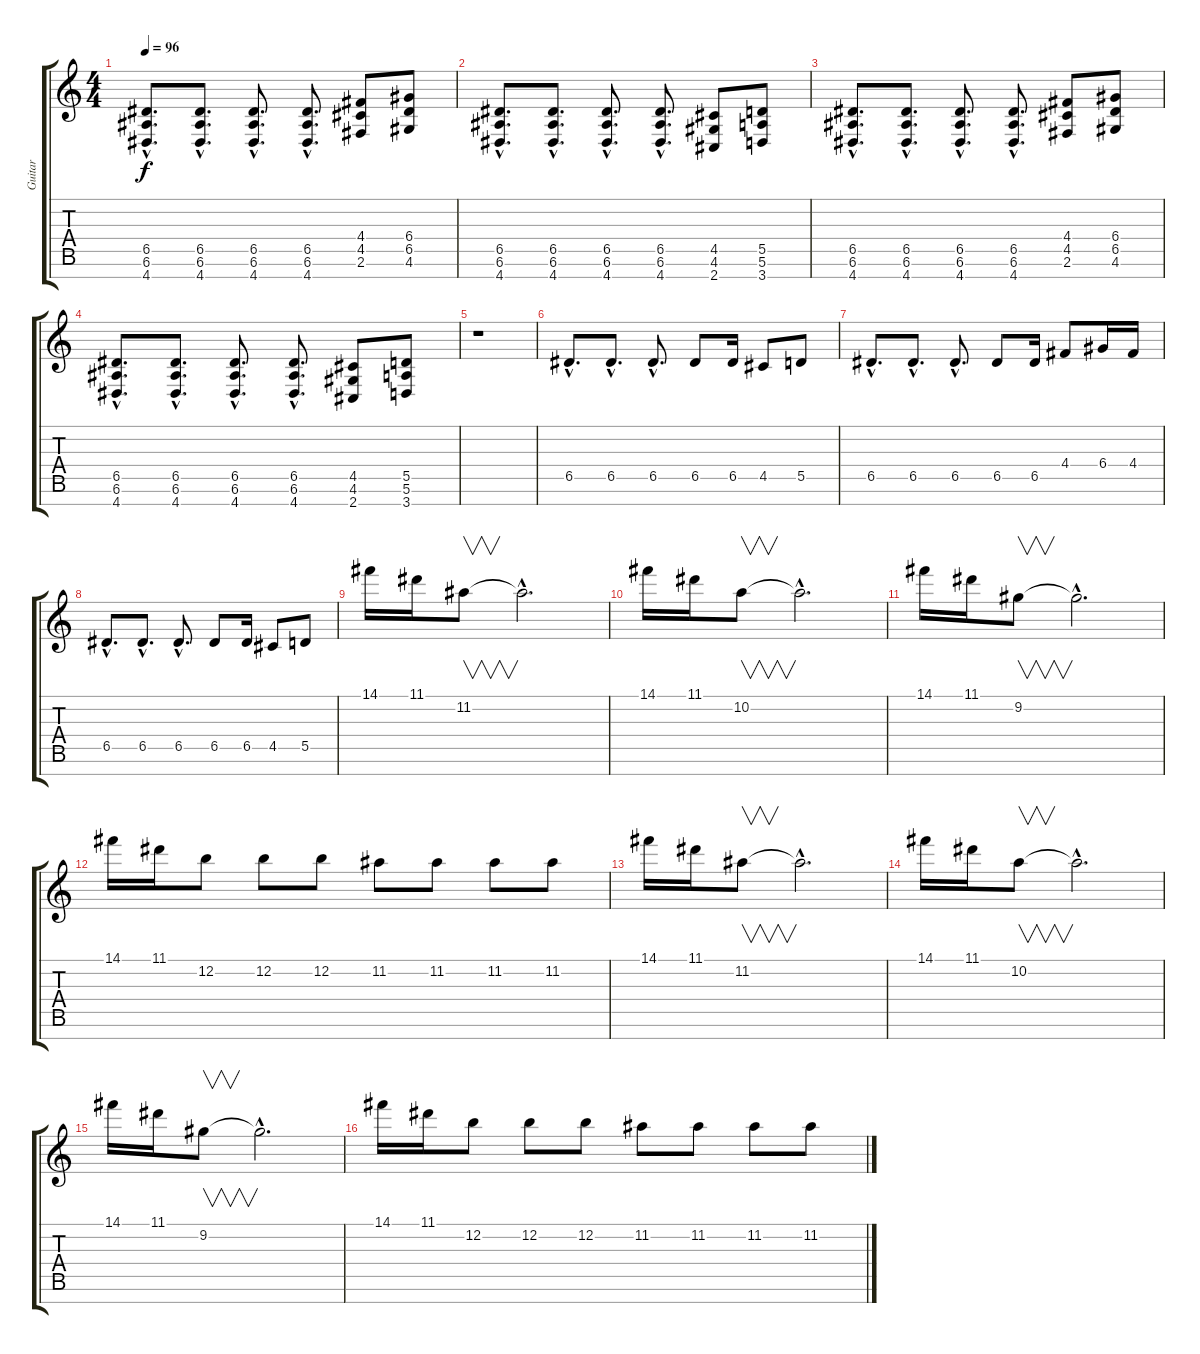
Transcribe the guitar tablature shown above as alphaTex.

\track ("Guitar" "Guitar") {instrument electricguitarjazz}
\staff {score tabs}
\tuning (E4 B3 G3 D3 A2 E2 B1) {hide}
\ts (4 4)
\tempo 96
\clef g2
\ks c
(6.5{hac} 6.6{hac} 4.7{hac}).8{d dy f} (6.5{hac} 6.6{hac} 4.7{hac}).8{d} (6.5{hac} 6.6{hac} 4.7{hac}).8{d} (6.5{hac} 6.6{hac} 4.7{hac}).8{d} (4.4 4.5 2.6).8 (6.4 6.5 4.6).8 |
(6.5{hac} 6.6{hac} 4.7{hac}).8{d} (6.5{hac} 6.6{hac} 4.7{hac}).8{d} (6.5{hac} 6.6{hac} 4.7{hac}).8{d} (6.5{hac} 6.6{hac} 4.7{hac}).8{d} (4.5 4.6 2.7).8 (5.5 5.6 3.7).8 |
(6.5{hac} 6.6{hac} 4.7{hac}).8{d} (6.5{hac} 6.6{hac} 4.7{hac}).8{d} (6.5{hac} 6.6{hac} 4.7{hac}).8{d} (6.5{hac} 6.6{hac} 4.7{hac}).8{d} (4.4 4.5 2.6).8 (6.4 6.5 4.6).8 |
(6.5{hac} 6.6{hac} 4.7{hac}).8{d} (6.5{hac} 6.6{hac} 4.7{hac}).8{d} (6.5{hac} 6.6{hac} 4.7{hac}).8{d} (6.5{hac} 6.6{hac} 4.7{hac}).8{d} (4.5 4.6 2.7).8 (5.5 5.6 3.7).8{instrument electricguitarjazz} |
r.1 |
6.5{hac}.8{d} 6.5{hac}.8{d} 6.5{hac}.8{d} 6.5.8 6.5.16 4.5.8 5.5.8 |
6.5{hac}.8{d} 6.5{hac}.8{d} 6.5{hac}.8{d} 6.5.8 6.5.16 4.4.8 6.4.16 4.4.16 |
6.5{hac}.8{d} 6.5{hac}.8{d} 6.5{hac}.8{d} 6.5.8 6.5.16 4.5.8 5.5.8 |
14.1.16 11.1.16 11.2.8{v} 11.2{hac t}.2{d} |
14.1.16 11.1.16 10.2.8{v} 10.2{hac t}.2{d} |
14.1.16 11.1.16 9.2.8{v} 9.2{hac t}.2{d} |
14.1.16 11.1.16 12.2.8 12.2.8 12.2.8 11.2.8 11.2.8 11.2.8 11.2.8 |
14.1.16 11.1.16 11.2.8{v} 11.2{hac t}.2{d} |
14.1.16 11.1.16 10.2.8{v} 10.2{hac t}.2{d} |
14.1.16 11.1.16 9.2.8{v} 9.2{hac t}.2{d} |
14.1.16 11.1.16 12.2.8 12.2.8 12.2.8 11.2.8 11.2.8 11.2.8 11.2.8
